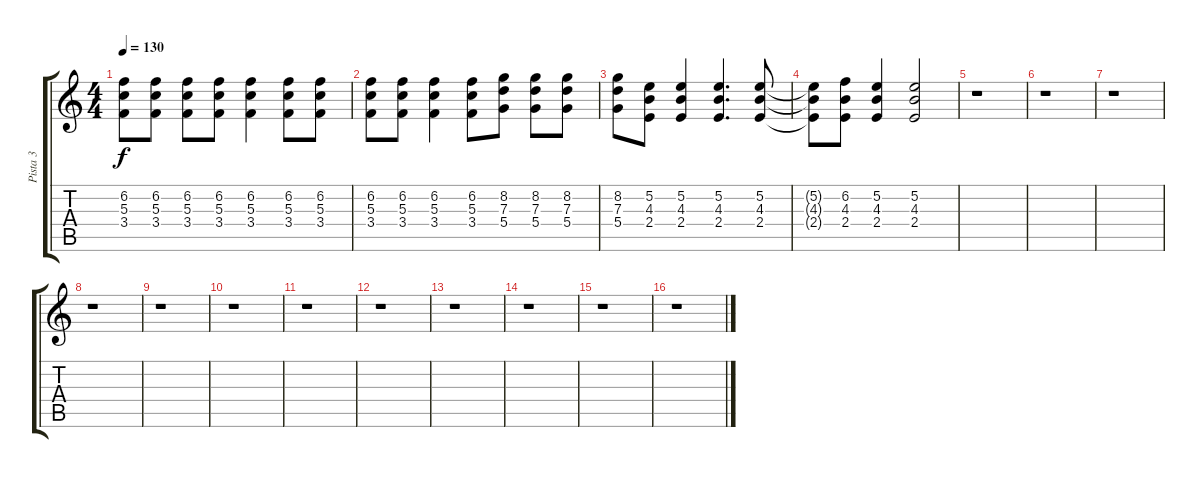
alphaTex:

\track ("Pista 3" "Pista 3") {instrument electricguitarclean}
\staff {score tabs}
\tuning (E4 B3 G3 D3 A2 E2) {hide}
\ts (4 4)
\tempo 130
\clef g2
\ks c
(6.2 5.3 3.4).8{dy f} (6.2 5.3 3.4).8 (6.2 5.3 3.4).8 (6.2 5.3 3.4).8 (6.2 5.3 3.4).4 (6.2 5.3 3.4).8 (6.2 5.3 3.4).8 |
(6.2 5.3 3.4).8 (6.2 5.3 3.4).8 (6.2 5.3 3.4).4 (6.2 5.3 3.4).8 (8.2 7.3 5.4).8 (8.2 7.3 5.4).8 (8.2 7.3 5.4).8 |
(8.2 7.3 5.4).8 (5.2 4.3 2.4).8 (5.2 4.3 2.4).4 (5.2 4.3 2.4).4{d} (5.2 4.3 2.4).8 |
(5.2{t} 4.3{t} 2.4{t}).8 (6.2 4.3 2.4).8 (5.2 4.3 2.4).4 (5.2 4.3 2.4).2 |
r.1 |
r.1 |
r.1 |
r.1 |
r.1 |
r.1 |
r.1 |
r.1 |
r.1 |
r.1 |
r.1 |
r.1
